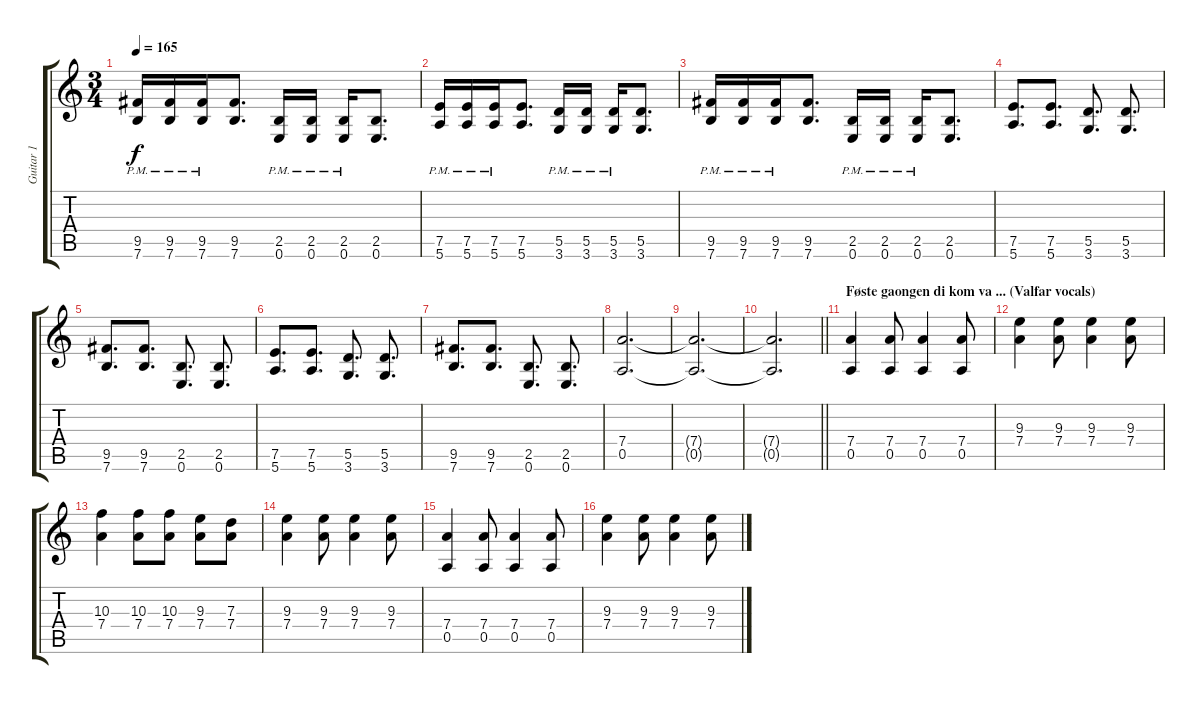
\track ("Guitar 1" "Guitar 1") {instrument distortionguitar}
\staff {score tabs}
\tuning (E4 B3 G3 D3 A2 E2) {hide}
\ts (3 4)
\tempo 165
\clef g2
\ks c
(9.5{pm} 7.6{pm}).16{dy f} (9.5{pm} 7.6{pm}).16 (9.5{pm} 7.6{pm}).16 (9.5 7.6).8{d} (2.5{pm} 0.6{pm}).16 (2.5{pm} 0.6{pm}).16 (2.5{pm} 0.6{pm}).16 (2.5 0.6).8{d} |
(7.5{pm} 5.6{pm}).16 (7.5{pm} 5.6{pm}).16 (7.5{pm} 5.6{pm}).16 (7.5 5.6).8{d} (5.5{pm} 3.6{pm}).16 (5.5{pm} 3.6{pm}).16 (5.5{pm} 3.6{pm}).16 (5.5 3.6).8{d} |
(9.5{pm} 7.6{pm}).16 (9.5{pm} 7.6{pm}).16 (9.5{pm} 7.6{pm}).16 (9.5 7.6).8{d} (2.5{pm} 0.6{pm}).16 (2.5{pm} 0.6{pm}).16 (2.5{pm} 0.6{pm}).16 (2.5 0.6).8{d} |
(7.5 5.6).8{d} (7.5 5.6).8{d} (5.5 3.6).8{d} (5.5 3.6).8{d} |
(9.5 7.6).8{d} (9.5 7.6).8{d} (2.5 0.6).8{d} (2.5 0.6).8{d} |
(7.5 5.6).8{d} (7.5 5.6).8{d} (5.5 3.6).8{d} (5.5 3.6).8{d} |
(9.5 7.6).8{d} (9.5 7.6).8{d} (2.5 0.6).8{d} (2.5 0.6).8{d} |
(7.4 0.5).2{d} |
(7.4{t} 0.5{t}).2{d} |
\barLineRight lightlight
(7.4{t} 0.5{t}).2{d} |
\section ("" "Føste gaongen di kom va ... (Valfar vocals)")
(7.4 0.5).4{volume 12} (7.4 0.5).8 (7.4 0.5).4 (7.4 0.5).8 |
(9.3 7.4).4 (9.3 7.4).8 (9.3 7.4).4 (9.3 7.4).8 |
(10.3 7.4).4 (10.3 7.4).8 (10.3 7.4).8 (9.3 7.4).8 (7.3 7.4).8 |
(9.3 7.4).4 (9.3 7.4).8 (9.3 7.4).4 (9.3 7.4).8 |
(7.4 0.5).4 (7.4 0.5).8 (7.4 0.5).4 (7.4 0.5).8 |
(9.3 7.4).4 (9.3 7.4).8 (9.3 7.4).4 (9.3 7.4).8
